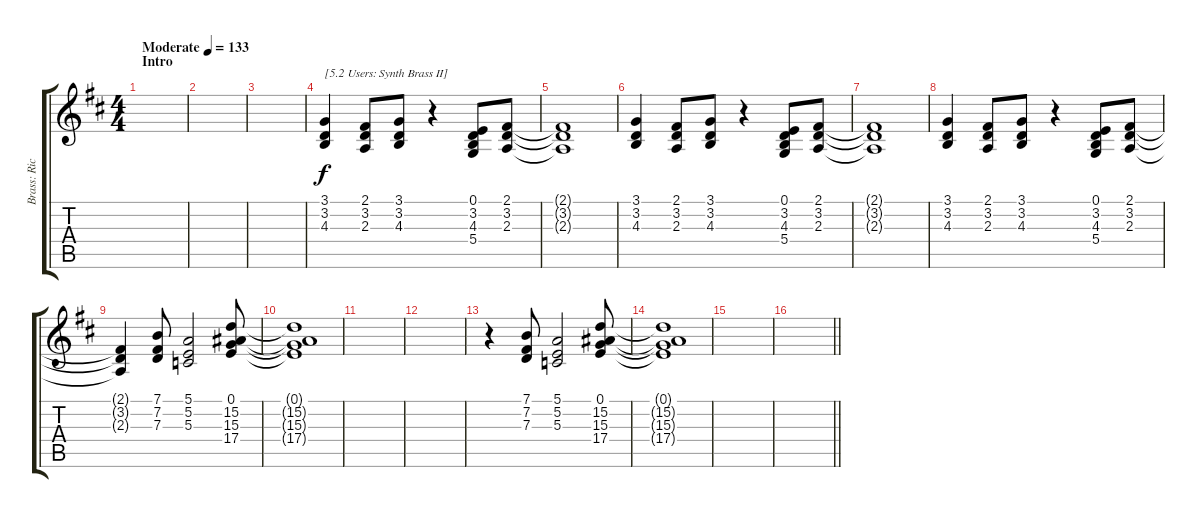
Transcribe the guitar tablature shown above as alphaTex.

\track ("Brass: Richie" "Brass: Ric") {instrument synthbrass2}
\staff {score tabs}
\tuning (E4 B3 G3 D3 A2 E2) {hide}
\ts (4 4)
\section ("" "Intro")
\tempo (133 "Moderate")
\clef g2
\ks d
|
|
|
(3.1 3.2 4.3).4{txt "[5.2 Users: Synth Brass II]"} (2.1 3.2 2.3).8 (3.1 3.2 4.3).8 r.4 (0.1 3.2 4.3 5.4).8 (2.1 3.2 2.3).8 |
(2.1{t} 3.2{t} 2.3{t}).1 |
(3.1 3.2 4.3).4 (2.1 3.2 2.3).8 (3.1 3.2 4.3).8 r.4 (0.1 3.2 4.3 5.4).8 (2.1 3.2 2.3).8 |
(2.1{t} 3.2{t} 2.3{t}).1 |
(3.1 3.2 4.3).4 (2.1 3.2 2.3).8 (3.1 3.2 4.3).8 r.4 (0.1 3.2 4.3 5.4).8 (2.1 3.2 2.3).8 |
(2.1{t} 3.2{t} 2.3{t}).4 (7.1 7.2 7.3).8 (5.1 5.2 5.3).2 (0.1 15.2 15.3 17.4).8 |
(0.1{t} 15.2{t} 15.3{t} 17.4{t}).1 |
|
|
r.4 (7.1 7.2 7.3).8 (5.1 5.2 5.3).2 (0.1 15.2 15.3 17.4).8 |
(0.1{t} 15.2{t} 15.3{t} 17.4{t}).1 |
|
\barLineRight lightlight
